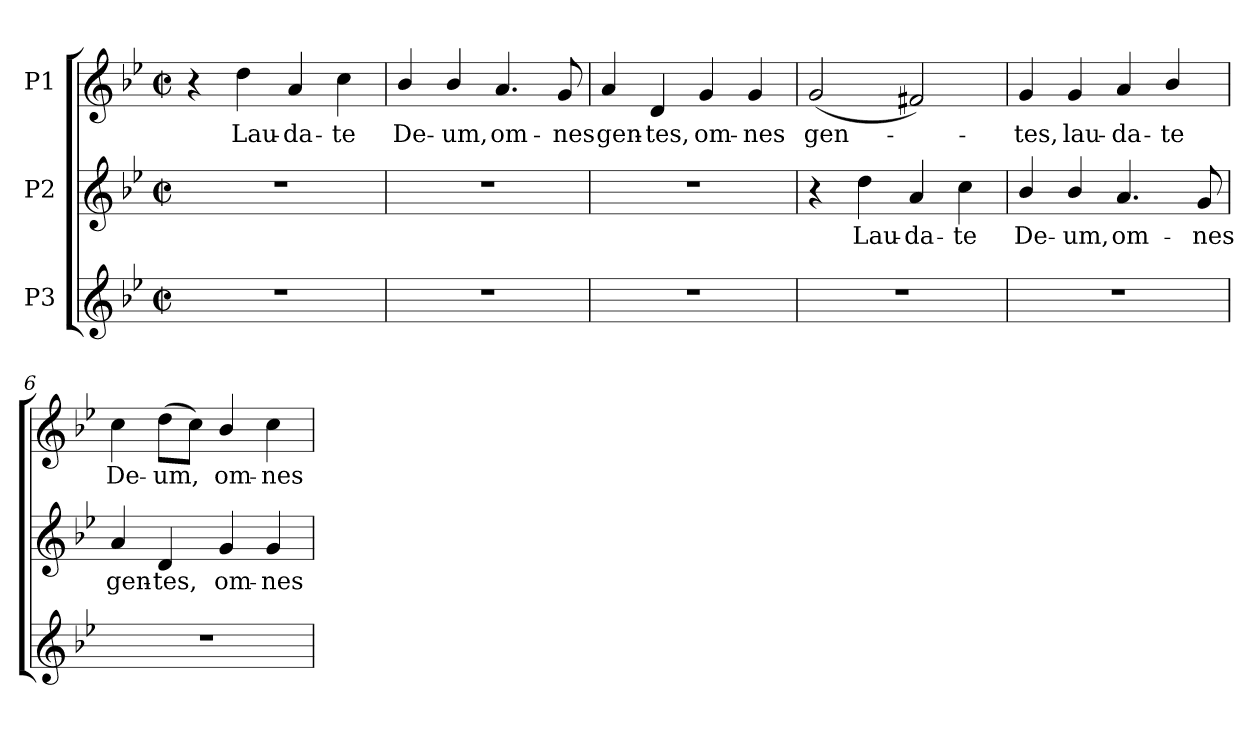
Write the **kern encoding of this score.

**kern	**kern	**text	**kern	**text
*part3	*part2	*part2	*part1	*part1
*staff3	*staff2	*staff2	*staff1	*staff1
*I"P3	*I"P2	*	*I"P1	*
!!LO:PB:g=z
*clefG2	*clefG2	*	*clefG2	*
*k[b-e-]	*k[b-e-]	*	*k[b-e-]	*
*B-:	*B-:	*	*B-:	*
*M2/2	*M2/2	*	*M2/2	*
*met(c|)	*met(c|)	*	*met(c|)	*
=1	=1	=1	=1	=1
1r	1r	.	4r	.
!	!	!	!	!LO:LY:b:color=#000000
.	.	.	4ddi\	Lau-
!	!	!	!	!LO:LY:b:color=#000000
.	.	.	4ai/	-da-
!	!	!	!	!LO:LY:b:color=#000000
.	.	.	4cci\	-te
=2	=2	=2	=2	=2
!	!	!	!	!LO:LY:b:color=#000000
1r	1r	.	4b-i/	De-
!	!	!	!	!LO:LY:b:color=#000000
.	.	.	4b-i/	-um,
!	!	!	!	!LO:LY:b:color=#000000
.	.	.	4.ai/	om-
!	!	!	!	!LO:LY:b:color=#000000
.	.	.	8gi/	-nes
=3	=3	=3	=3	=3
!	!	!	!	!LO:LY:b:color=#000000
1r	1r	.	4ai/	gen-
!	!	!	!	!LO:LY:b:color=#000000
.	.	.	4di/	-tes,
!	!	!	!	!LO:LY:b:color=#000000
.	.	.	4gi/	om-
!	!	!	!	!LO:LY:b:color=#000000
.	.	.	4gi/	-nes
=4	=4	=4	=4	=4
!	!	!	!	!LO:LY:b:color=#000000
1r	4r	.	(2gi/	gen-
!	!	!LO:LY:b:color=#000000	!	!
.	4ddi\	Lau-	.	.
!	!	!LO:LY:b:color=#000000	!	!
.	4ai/	-da-	2f#Xi/)	.
!	!	!LO:LY:b:color=#000000	!	!
.	4cci\	-te	.	.
=5	=5	=5	=5	=5
!	!	!LO:LY:b:color=#000000	!	!
!	!	!	!	!LO:LY:b:color=#000000
1r	4b-i/	De-	4gi/	-tes,
!	!	!LO:LY:b:color=#000000	!	!
!	!	!	!	!LO:LY:b:color=#000000
.	4b-i/	-um,	4gi/	lau-
!	!	!LO:LY:b:color=#000000	!	!
!	!	!	!	!LO:LY:b:color=#000000
.	4.ai/	om-	4ai/	-da-
!	!	!	!	!LO:LY:b:color=#000000
.	.	.	4b-i/	-te
!	!	!LO:LY:b:color=#000000	!	!
.	8gi/	-nes	.	.
=6	=6	=6	=6	=6
!	!	!LO:LY:b:color=#000000	!	!
!	!	!	!	!LO:LY:b:color=#000000
1r	4ai/	gen-	4cci\	De-
!	!	!LO:LY:b:color=#000000	!	!
!	!	!	!	!LO:LY:b:color=#000000
.	4di/	-tes,	(8ddi\L	-um,
.	.	.	8cci\J)	.
!	!	!LO:LY:b:color=#000000	!	!
!	!	!	!	!LO:LY:b:color=#000000
.	4gi/	om-	4b-i/	om-
!	!	!LO:LY:b:color=#000000	!	!
!	!	!	!	!LO:LY:b:color=#000000
.	4gi/	-nes	4cci\	-nes
=	=	=	=	=
*-	*-	*-	*-	*-
